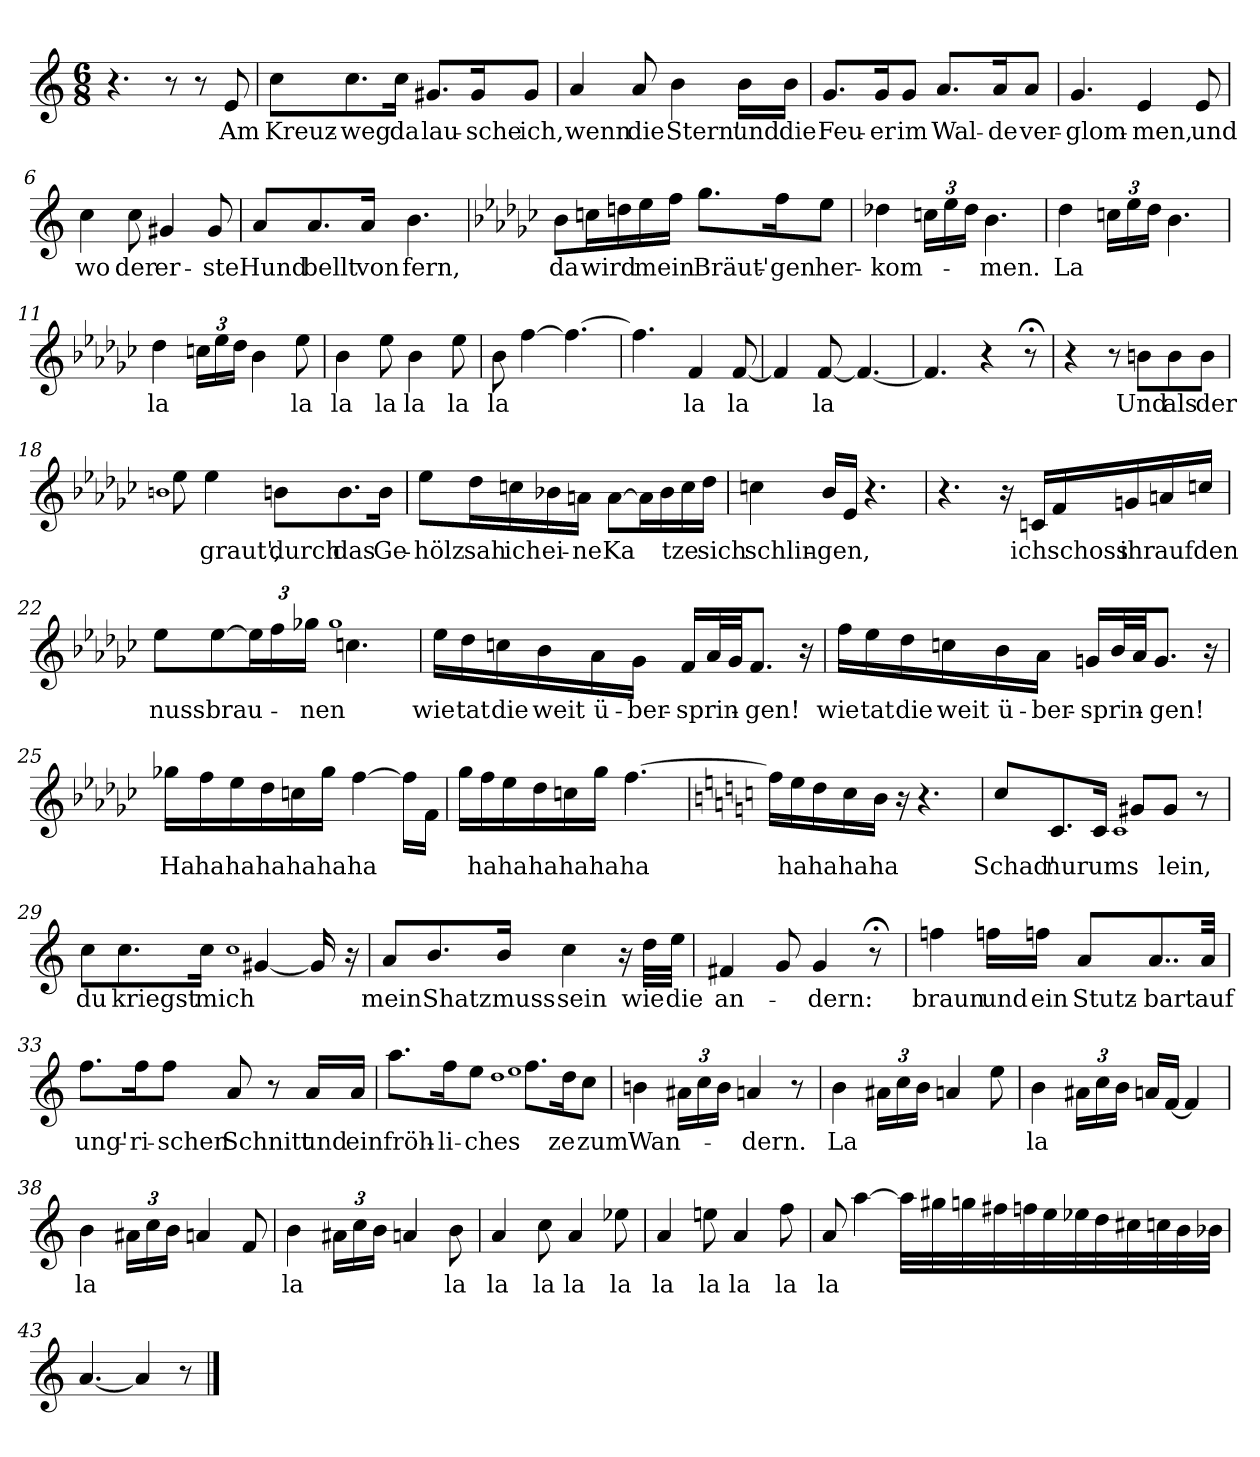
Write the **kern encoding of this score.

**kern	**text
*part1	*part1
*staff1	*staff1
*clefG2	*
*k[]	*
*M6/8	*
=1	=1
4.r	.
8r	.
8r	.
!	!LO:LY:b
8e/	Am
=2	=2
!	!LO:LY:b
8cc\L	Kreuz-
!	!LO:LY:b
8.cc\	-weg
!	!LO:LY:b
16cc\Jk	da
!	!LO:LY:b
8.g#X/L	lau-
!	!LO:LY:b
16g#/K	-sche
!	!LO:LY:b
8g#/J	ich,
=3	=3
!	!LO:LY:b
4a/	wenn
!	!LO:LY:b
8a/	die
!	!LO:LY:b
4b\	Stern'
!	!LO:LY:b
16b\LL	und
!	!LO:LY:b
16b\JJ	die
=4	=4
!	!LO:LY:b
8.g/L	Feu-
!	!LO:LY:b
16g/K	-er
!	!LO:LY:b
8g/J	im
!	!LO:LY:b
8.a/L	Wal-
!	!LO:LY:b
16a/K	-de
!	!LO:LY:b
8a/J	ver-
=5	=5
!	!LO:LY:b
4.g/	-glom-
!	!LO:LY:b
4e/	-men,
!	!LO:LY:b
8e/	und
!!LO:LB:g=z
=6	=6
!	!LO:LY:b
4cc\	wo
!	!LO:LY:b
8cc\	der
!	!LO:LY:b
4g#X/	er-
!	!LO:LY:b
8g#/	-ste
=7	=7
!	!LO:LY:b
8a/L	Hund
!	!LO:LY:b
8.a/	bellt
!	!LO:LY:b
16a/Jk	von
!	!LO:LY:b
4.b\	fern,
=8	=8
*k[b-e-a-d-g-c-]	*
!	!LO:LY:b
8b-\L	da
!	!LO:LY:b
16ccn\L	wird
16ddn\	.
!	!LO:LY:b
16ee-\	mein
16ff\JJ	.
!	!LO:LY:b
8.gg-\L	Bräut'-
!	!LO:LY:b
16ff\K	-gen
!	!LO:LY:b
8ee-\J	her-
=9	=9
!	!LO:LY:b
4dd-X\	-kom-
24ccn\LL	.
24ee-\	.
24dd-\JJ	.
!	!LO:LY:b
4.b-\	-men.
=10	=10
!	!LO:LY:b
4dd-\	La
24ccn\LL	.
24ee-\	.
24dd-\JJ	.
4.b-\	.
=11	=11
!	!LO:LY:b
4dd-\	la
24ccn\LL	.
24ee-\	.
24dd-\JJ	.
4b-\	.
!	!LO:LY:b
8ee-\	la
!!LO:LB:g=z
=12	=12
!	!LO:LY:b
4b-\	la
!	!LO:LY:b
8ee-\	la
!	!LO:LY:b
4b-\	la
!	!LO:LY:b
8ee-\	la
=13	=13
!	!LO:LY:b
8b-\	la
[4ff\	.
4.ff\_	.
=14	=14
4.ff\]	.
!	!LO:LY:b
4f/	la
!	!LO:LY:b
[8f/	la
=15	=15
4f/]	.
!	!LO:LY:b
[8f/	la
4.f/_	.
=16	=16
4.f/]	.
4r	.
8r;<	.
=17	=17
4r	.
8r	.
!	!LO:LY:b
8bn\L	Und
!	!LO:LY:b
8b\	als
!	!LO:LY:b
8b\J	der
=18	=18
1qbn	.
8ee-\	.
!	!LO:LY:b
4ee-\	graut',
!	!LO:LY:b
8b\L	durch
!	!LO:LY:b
8.b\	das
!	!LO:LY:b
16b\Jk	Ge-
!!LO:LB:g=z
=19	=19
!	!LO:LY:b
8ee-\L	-hölz
!	!LO:LY:b
16dd-\L	sah
!	!LO:LY:b
16ccn\	ich
!	!LO:LY:b
16b-X\	ei-
!	!LO:LY:b
16an\JJ	-ne
!	!LO:LY:b
[8a\L	Ka
16a\L]	.
16b-\	.
!	!LO:LY:b
16cc\	-tze
!	!LO:LY:b
16dd-\JJ	sich
=20	=20
!	!LO:LY:b
4ccn\	schlin-
!	!LO:LY:b
16b-/LL	-gen,
16e-/JJ	.
4.r	.
=21	=21
4.r	.
16r	.
!	!LO:LY:b
16cn/LL	ich
!	!LO:LY:b
16f/	schoss
!	!LO:LY:b
16gn/	ihr
!	!LO:LY:b
16an/	auf
!	!LO:LY:b
16ccn/JJ	den
=22	=22
!	!LO:LY:b
8ee-\L	nuss
!	!LO:LY:b
[8ee-\	brau-
24ee-\L]	.
24ff\	.
!	!LO:LY:b
24gg-X\JJ	-nen
1qgg-	.
4.ccn\	.
!!LO:LB:g=z
=23	=23
!	!LO:LY:b
16ee-\LL	wie
!	!LO:LY:b
16dd-\	tat
!	!LO:LY:b
16ccn\	die
!	!LO:LY:b
16b-\	weit
!	!LO:LY:b
16a-\	ü-
!	!LO:LY:b
16g-\JJ	-ber-
!	!LO:LY:b
16f/LL	-sprin-
32a-/L	.
32g-/JJ	.
!	!LO:LY:b
8.f/J	-gen!
16r	.
=24	=24
!	!LO:LY:b
16ff\LL	wie
!	!LO:LY:b
16ee-\	tat
!	!LO:LY:b
16dd-\	die
!	!LO:LY:b
16ccn\	weit
!	!LO:LY:b
16b-\	ü-
!	!LO:LY:b
16a-\JJ	-ber-
!	!LO:LY:b
16gn/LL	-sprin-
32b-/L	.
32a-/JJ	.
!	!LO:LY:b
8.g/J	-gen!
16r	.
=25	=25
!	!LO:LY:b
16gg-X\LL	Ha
!	!LO:LY:b
16ff\	ha
!	!LO:LY:b
16ee-\	ha
!	!LO:LY:b
16dd-\	ha
!	!LO:LY:b
16ccn\	ha
!	!LO:LY:b
16gg-\JJ	ha
!	!LO:LY:b
[4ff\	ha
16ff\LL]	.
16f\JJ	.
!!LO:LB:g=z
=26	=26
16gg-\LL	.
!	!LO:LY:b
16ff\	ha
!	!LO:LY:b
16ee-\	ha
!	!LO:LY:b
16dd-\	ha
!	!LO:LY:b
16ccn\	ha
!	!LO:LY:b
16gg-\JJ	ha
!	!LO:LY:b
[4.ff\	ha
=27	=27
*k[]	*
16ff\LL]	.
!	!LO:LY:b
16ee\	ha
!	!LO:LY:b
16dd\	ha
!	!LO:LY:b
16cc\	ha
!	!LO:LY:b
16b\JJ	ha
16r	.
4.r	.
=28	=28
!	!LO:LY:b
8cc/L	Schad'
!	!LO:LY:b
8.c/	nur
!	!LO:LY:b
16c/Jk	ums
1qc	.
8g#X/L	.
!	!LO:LY:b
8g#/J	-lein,
8r	.
=29	=29
!	!LO:LY:b
8cc\L	du
!	!LO:LY:b
8.cc\	kriegst
!	!LO:LY:b
16cc\Jk	mich
1qcc	.
[4g#X/	.
16g#/]	.
16r	.
!!LO:LB:g=z
=30	=30
!	!LO:LY:b
8a/L	mein
!	!LO:LY:b
8.b/	Shatz
!	!LO:LY:b
16b/Jk	muss
!	!LO:LY:b
4cc\	sein
16r	.
!	!LO:LY:b
32dd\LLL	wie
!	!LO:LY:b
32ee\JJJ	die
=31	=31
!	!LO:LY:b
4f#X/	an-
8g/	.
!	!LO:LY:b
4g/	-dern:
8r;<	.
=32	=32
!	!LO:LY:b
4ffn\	braun
!	!LO:LY:b
16ffn\LL	und
!	!LO:LY:b
16ffn\JJ	ein
!	!LO:LY:b
8a/L	Stutz-
!	!LO:LY:b
8..a/	-bart
!	!LO:LY:b
32a/Jkk	auf
=33	=33
!	!LO:LY:b
8.ff\L	ung'-
!	!LO:LY:b
16ff\K	-ri-
!	!LO:LY:b
8ff\J	-schen
!	!LO:LY:b
8a/	Schnitt
8r	.
!	!LO:LY:b
16a/LL	und
!	!LO:LY:b
16a/JJ	ein
!!LO:LB:g=z
=34	=34
!	!LO:LY:b
8.aa\L	fröh-
!	!LO:LY:b
16ff\K	-li-
!	!LO:LY:b
8ee\J	-ches
1qdd	.
1qee	.
8.ff\L	.
!	!LO:LY:b
16dd\K	-ze
!	!LO:LY:b
8cc\J	zum
=35	=35
!	!LO:LY:b
4bn\	Wan-
24a#X\LL	.
24cc\	.
24b\JJ	.
!	!LO:LY:b
4an/	-dern.
8r	.
=36	=36
!	!LO:LY:b
4b\	La
24a#X\LL	.
24cc\	.
24b\JJ	.
4an/	.
8ee\	.
=37	=37
!	!LO:LY:b
4b\	la
24a#X\LL	.
24cc\	.
24b\JJ	.
16an/LL	.
[16f/JJ	.
4f/]	.
=38	=38
!	!LO:LY:b
4b\	la
24a#X\LL	.
24cc\	.
24b\JJ	.
4an/	.
8f/	.
=39	=39
!	!LO:LY:b
4b\	la
24a#X\LL	.
24cc\	.
24b\JJ	.
4an/	.
!	!LO:LY:b
8b\	la
!!LO:LB:g=z
=40	=40
!	!LO:LY:b
4a/	la
!	!LO:LY:b
8cc\	la
!	!LO:LY:b
4a/	la
!	!LO:LY:b
8ee-X\	la
=41	=41
!	!LO:LY:b
4a/	la
!	!LO:LY:b
8een\	la
!	!LO:LY:b
4a/	la
!	!LO:LY:b
8ff\	la
=42	=42
!	!LO:LY:b
8a/	la
[4aa\	.
32aa\LLL]	.
32gg#X\	.
32ggn\	.
32ff#X\	.
32ffn\	.
32ee\	.
32ee-X\	.
32dd\	.
32cc#X\	.
32ccn\	.
32b\	.
32b-X\JJJ	.
=43	=43
[4.a/	.
4a/]	.
8r	.
==	==
*-	*-
